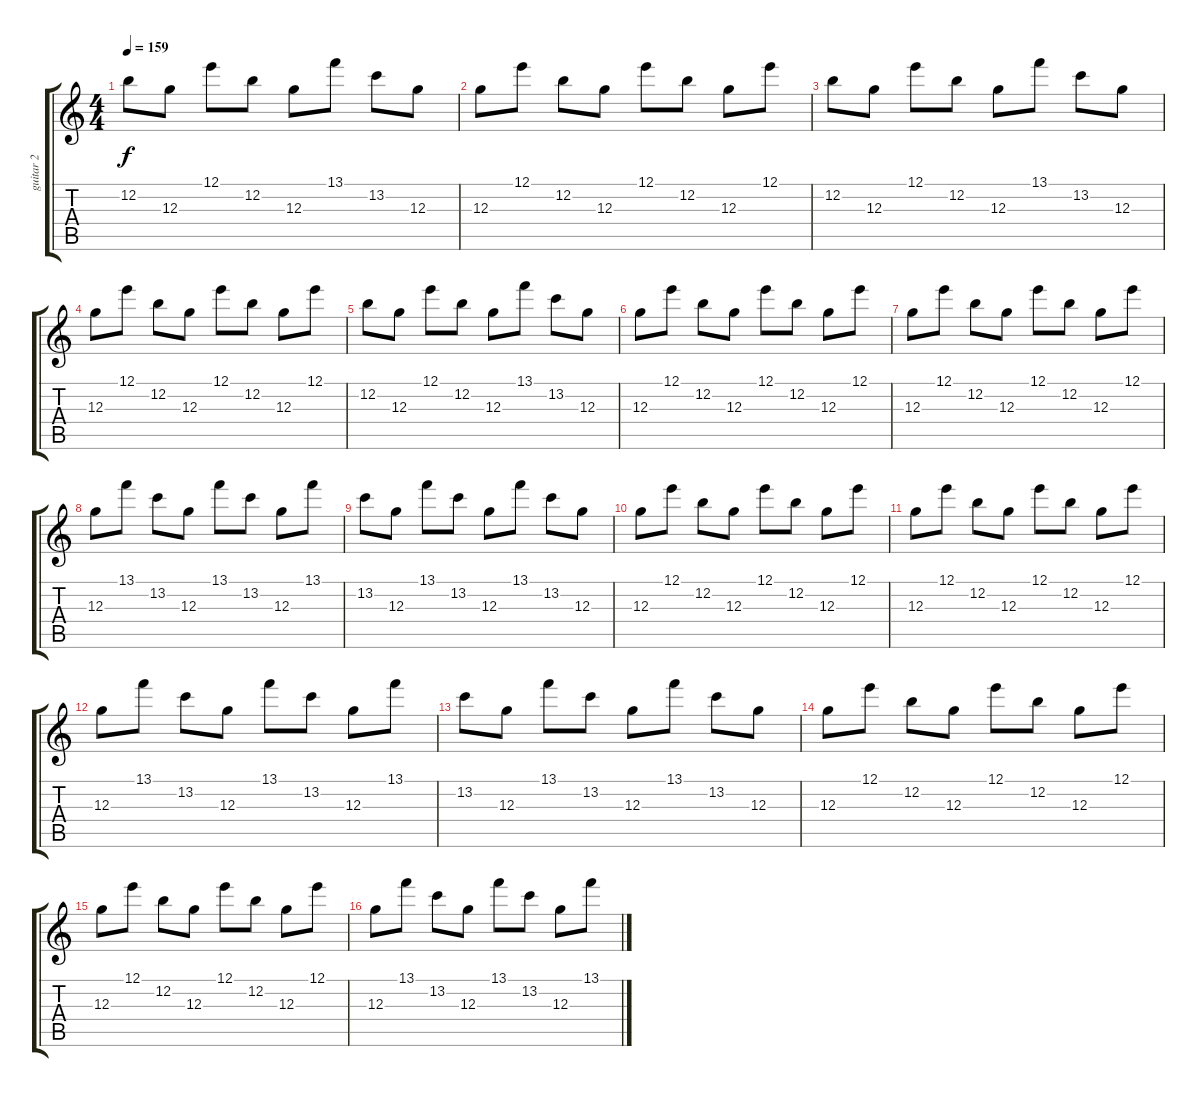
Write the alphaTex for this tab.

\track ("guitar 2" "guitar 2") {instrument electricguitarclean}
\staff {score tabs}
\tuning (E4 B3 G3 D3 A2 E2) {hide}
\ts (4 4)
\tempo 159
\clef g2
\ks c
12.2.8{dy f} 12.3.8 12.1.8 12.2.8 12.3.8 13.1.8 13.2.8 12.3.8 |
12.3.8 12.1.8 12.2.8 12.3.8 12.1.8 12.2.8 12.3.8 12.1.8 |
12.2.8 12.3.8 12.1.8 12.2.8 12.3.8 13.1.8 13.2.8 12.3.8 |
12.3.8 12.1.8 12.2.8 12.3.8 12.1.8 12.2.8 12.3.8 12.1.8 |
12.2.8 12.3.8 12.1.8 12.2.8 12.3.8 13.1.8 13.2.8 12.3.8 |
12.3.8 12.1.8 12.2.8 12.3.8 12.1.8 12.2.8 12.3.8 12.1.8 |
12.3.8 12.1.8 12.2.8 12.3.8 12.1.8 12.2.8 12.3.8 12.1.8 |
12.3.8 13.1.8 13.2.8 12.3.8 13.1.8 13.2.8 12.3.8 13.1.8 |
13.2.8 12.3.8 13.1.8 13.2.8 12.3.8 13.1.8 13.2.8 12.3.8 |
12.3.8 12.1.8 12.2.8 12.3.8 12.1.8 12.2.8 12.3.8 12.1.8 |
12.3.8 12.1.8 12.2.8 12.3.8 12.1.8 12.2.8 12.3.8 12.1.8 |
12.3.8 13.1.8 13.2.8 12.3.8 13.1.8 13.2.8 12.3.8 13.1.8 |
13.2.8 12.3.8 13.1.8 13.2.8 12.3.8 13.1.8 13.2.8 12.3.8 |
12.3.8 12.1.8 12.2.8 12.3.8 12.1.8 12.2.8 12.3.8 12.1.8 |
12.3.8 12.1.8 12.2.8 12.3.8 12.1.8 12.2.8 12.3.8 12.1.8 |
12.3.8 13.1.8 13.2.8 12.3.8 13.1.8 13.2.8 12.3.8 13.1.8
